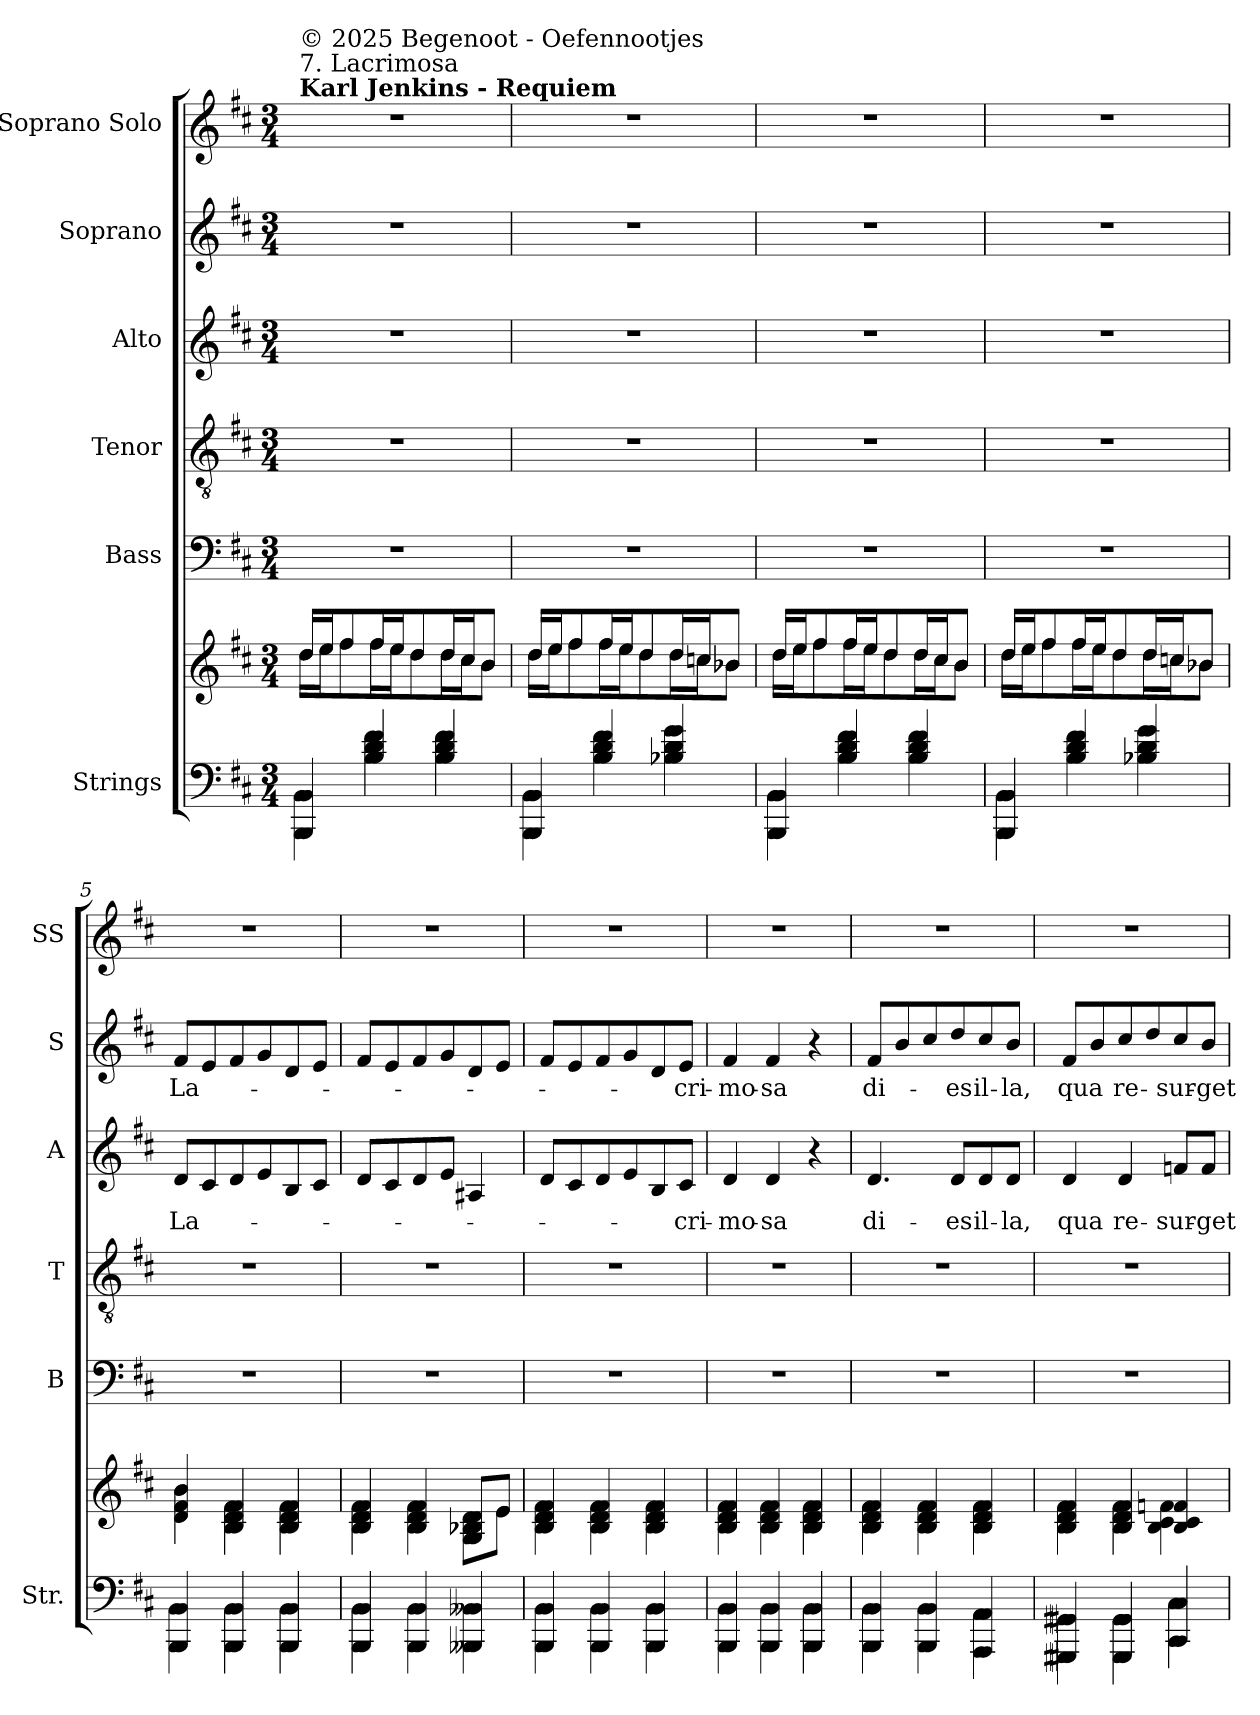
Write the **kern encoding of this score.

**kern	**kern	**kern	**kern	**kern	**text	**kern	**text	**kern
*part6	*part6	*part5	*part4	*part3	*part3	*part2	*part2	*part1
*staff7	*staff6	*staff5	*staff4	*staff3	*staff3	*staff2	*staff2	*staff1
*I"Strings	*	*I"Bass	*I"Tenor	*I"Alto	*	*I"Soprano	*	*I"Soprano Solo
*I'Str.	*	*I'B	*I'T	*I'A	*	*I'S	*	*I'SS
*clefF4	*clefG2	*clefF4	*clefGv2	*clefG2	*	*clefG2	*	*clefG2
*k[f#c#]	*k[f#c#]	*k[f#c#]	*k[f#c#]	*k[f#c#]	*	*k[f#c#]	*	*k[f#c#]
*D:	*D:	*D:	*D:	*D:	*	*D:	*	*D:
*M3/4	*M3/4	*M3/4	*M3/4	*M3/4	*	*M3/4	*	*M3/4
=1	=1	=1	=1	=1	=1	=1	=1	=1
*^	*^	*	*	*	*	*	*	*
!	!	!	!	!	!	!	!	!	!	!LO:TX:a:B:t=Karl Jenkins - Requiem
!	!	!	!	!	!	!	!	!	!	!LO:TX:a:t=7. Lacrimosa
!	!	!	!	!	!	!	!	!	!	!LO:TX:a:t=© 2025 Begenoot  -  Oefennootjes
4BBB/ 4BB/	4BBB\ 4BB\	16dd/LL	16dd\LL	2.r	2.r	2.r	.	2.r	.	2.r
.	.	16ee/J	16ee\J	.	.	.	.	.	.	.
.	.	8ff#/	8ff#\	.	.	.	.	.	.	.
4B/ 4d/ 4f#/	4B\ 4d\ 4f#\	16ff#/L	16ff#\L	.	.	.	.	.	.	.
.	.	16ee/J	16ee\J	.	.	.	.	.	.	.
.	.	8dd/	8dd\	.	.	.	.	.	.	.
4B/ 4d/ 4f#/	4B\ 4d\ 4f#\	16dd/L	16dd\L	.	.	.	.	.	.	.
.	.	16cc#/J	16cc#\J	.	.	.	.	.	.	.
.	.	8b/J	8b\J	.	.	.	.	.	.	.
=2	=2	=2	=2	=2	=2	=2	=2	=2	=2	=2
4BBB/ 4BB/	4BBB\ 4BB\	16dd/LL	16dd\LL	2.r	2.r	2.r	.	2.r	.	2.r
.	.	16ee/J	16ee\J	.	.	.	.	.	.	.
.	.	8ff#/	8ff#\	.	.	.	.	.	.	.
4B/ 4d/ 4f#/	4B\ 4d\ 4f#\	16ff#/L	16ff#\L	.	.	.	.	.	.	.
.	.	16ee/J	16ee\J	.	.	.	.	.	.	.
.	.	8dd/	8dd\	.	.	.	.	.	.	.
4B-X/ 4d/ 4g/	4B-\ 4d\ 4g\	16dd/L	16dd\L	.	.	.	.	.	.	.
.	.	16ccn/J	16cc\J	.	.	.	.	.	.	.
.	.	8b-X/J	8b-\J	.	.	.	.	.	.	.
=3	=3	=3	=3	=3	=3	=3	=3	=3	=3	=3
4BBB/ 4BB/	4BBB\ 4BB\	16dd/LL	16dd\LL	2.r	2.r	2.r	.	2.r	.	2.r
.	.	16ee/J	16ee\J	.	.	.	.	.	.	.
.	.	8ff#/	8ff#\	.	.	.	.	.	.	.
4B/ 4d/ 4f#/	4B\ 4d\ 4f#\	16ff#/L	16ff#\L	.	.	.	.	.	.	.
.	.	16ee/J	16ee\J	.	.	.	.	.	.	.
.	.	8dd/	8dd\	.	.	.	.	.	.	.
4B/ 4d/ 4f#/	4B\ 4d\ 4f#\	16dd/L	16dd\L	.	.	.	.	.	.	.
.	.	16cc#/J	16cc#\J	.	.	.	.	.	.	.
.	.	8b/J	8b\J	.	.	.	.	.	.	.
!!LO:LB:g=z
=4	=4	=4	=4	=4	=4	=4	=4	=4	=4	=4
4BBB/ 4BB/	4BBB\ 4BB\	16dd/LL	16dd\LL	2.r	2.r	2.r	.	2.r	.	2.r
.	.	16ee/J	16ee\J	.	.	.	.	.	.	.
.	.	8ff#/	8ff#\	.	.	.	.	.	.	.
4B/ 4d/ 4f#/	4B\ 4d\ 4f#\	16ff#/L	16ff#\L	.	.	.	.	.	.	.
.	.	16ee/J	16ee\J	.	.	.	.	.	.	.
.	.	8dd/	8dd\	.	.	.	.	.	.	.
4B-X/ 4d/ 4g/	4B-\ 4d\ 4g\	16dd/L	16dd\L	.	.	.	.	.	.	.
.	.	16ccn/J	16cc\J	.	.	.	.	.	.	.
.	.	8b-X/J	8b-\J	.	.	.	.	.	.	.
=5	=5	=5	=5	=5	=5	=5	=5	=5	=5	=5
!	!	!	!	!	!	!	!LO:LY:b	!	!LO:LY:b	!
4BBB/ 4BB/	4BBB\ 4BB\	4d/ 4f#/ 4b/	4d\ 4f#\ 4b\	2.r	2.r	8d/L	La-	8f#/L	La-	2.r
.	.	.	.	.	.	8c#/	.	8e/	.	.
4BBB/ 4BB/	4BBB\ 4BB\	4B/ 4d/ 4f#/	4B\ 4d\ 4f#\	.	.	8d/	.	8f#/	.	.
.	.	.	.	.	.	8e/	.	8g/	.	.
4BBB/ 4BB/	4BBB\ 4BB\	4B/ 4d/ 4f#/	4B\ 4d\ 4f#\	.	.	8B/	.	8d/	.	.
.	.	.	.	.	.	8c#/J	.	8e/J	.	.
=6	=6	=6	=6	=6	=6	=6	=6	=6	=6	=6
4BBB/ 4BB/	4BBB\ 4BB\	4B/ 4d/ 4f#/	4B\ 4d\ 4f#\	2.r	2.r	8d/L	.	8f#/L	.	2.r
.	.	.	.	.	.	8c#/	.	8e/	.	.
4BBB/ 4BB/	4BBB\ 4BB\	4B/ 4d/ 4f#/	4B\ 4d\ 4f#\	.	.	8d/	.	8f#/	.	.
.	.	.	.	.	.	8e/J	.	8g/	.	.
4BBB-X/ 4BB-X/	4BBB-\ 4BB-\	8G/ 8B-X/ 8d/L	8G\ 8B-\ 8d\L	.	.	4A#X/	.	8d/	.	.
.	.	8e/J	8e\J	.	.	.	.	8e/J	.	.
=7	=7	=7	=7	=7	=7	=7	=7	=7	=7	=7
4BBB/ 4BB/	4BBB\ 4BB\	4B/ 4d/ 4f#/	4B\ 4d\ 4f#\	2.r	2.r	8d/L	.	8f#/L	.	2.r
.	.	.	.	.	.	8c#/	.	8e/	.	.
4BBB/ 4BB/	4BBB\ 4BB\	4B/ 4d/ 4f#/	4B\ 4d\ 4f#\	.	.	8d/	.	8f#/	.	.
.	.	.	.	.	.	8e/	.	8g/	.	.
4BBB/ 4BB/	4BBB\ 4BB\	4B/ 4d/ 4f#/	4B\ 4d\ 4f#\	.	.	8B/	.	8d/	.	.
!	!	!	!	!	!	!	!LO:LY:b	!	!LO:LY:b	!
.	.	.	.	.	.	8c#/J	-cri-	8e/J	-cri-	.
!!LO:PB:g=z
=8	=8	=8	=8	=8	=8	=8	=8	=8	=8	=8
!	!	!	!	!	!	!	!LO:LY:b	!	!LO:LY:b	!
4BBB/ 4BB/	4BBB\ 4BB\	4B/ 4d/ 4f#/	4B\ 4d\ 4f#\	2.r	2.r	4d/	-mo-	4f#/	-mo-	2.r
!	!	!	!	!	!	!	!LO:LY:b	!	!LO:LY:b	!
4BBB/ 4BB/	4BBB\ 4BB\	4B/ 4d/ 4f#/	4B\ 4d\ 4f#\	.	.	4d/	-sa	4f#/	-sa	.
4BBB/ 4BB/	4BBB\ 4BB\	4B/ 4d/ 4f#/	4B\ 4d\ 4f#\	.	.	4r	.	4r	.	.
=9	=9	=9	=9	=9	=9	=9	=9	=9	=9	=9
!	!	!	!	!	!	!	!LO:LY:b	!	!LO:LY:b	!
4BBB/ 4BB/	4BBB\ 4BB\	4B/ 4d/ 4f#/	4B\ 4d\ 4f#\	2.r	2.r	4.d/	di-	8f#/L	di-	2.r
.	.	.	.	.	.	.	.	8b/	.	.
4BBB/ 4BB/	4BBB\ 4BB\	4B/ 4d/ 4f#/	4B\ 4d\ 4f#\	.	.	.	.	8cc#/	.	.
!	!	!	!	!	!	!	!LO:LY:b	!	!LO:LY:b	!
.	.	.	.	.	.	8d/L	-es	8dd/	-es	.
!	!	!	!	!	!	!	!LO:LY:b	!	!LO:LY:b	!
4AAA/ 4AA/	4AAA\ 4AA\	4B/ 4d/ 4f#/	4B\ 4d\ 4f#\	.	.	8d/	il-	8cc#/	il-	.
!	!	!	!	!	!	!	!LO:LY:b	!	!LO:LY:b	!
.	.	.	.	.	.	8d/J	-la,	8b/J	-la,	.
=10	=10	=10	=10	=10	=10	=10	=10	=10	=10	=10
!	!	!	!	!	!	!	!LO:LY:b	!	!LO:LY:b	!
4GGG#X/ 4GG#X/	4GGG#\ 4GG#\	4B/ 4d/ 4f#/	4B\ 4d\ 4f#\	2.r	2.r	4d/	qua	8f#/L	qua	2.r
.	.	.	.	.	.	.	.	8b/	.	.
!	!	!	!	!	!	!	!LO:LY:b	!	!LO:LY:b	!
4GGG#/ 4GG#/	4GGG#\ 4GG#\	4B/ 4d/ 4f#/	4B\ 4d\ 4f#\	.	.	4d/	re-	8cc#/	re-	.
.	.	.	.	.	.	.	.	8dd/	.	.
!	!	!	!	!	!	!	!LO:LY:b	!	!LO:LY:b	!
4CC#/ 4C#/	4CC#\ 4C#\	4B/ 4c#/ 4fn/	4B\ 4c#\ 4f\	.	.	8fn/L	-sur-	8cc#/	-sur-	.
!	!	!	!	!	!	!	!LO:LY:b	!	!LO:LY:b	!
.	.	.	.	.	.	8f/J	-get	8b/J	-get	.
*v	*v	*	*	*	*	*	*	*	*	*
*	*v	*v	*	*	*	*	*	*	*
=	=	=	=	=	=	=	=	=
*-	*-	*-	*-	*-	*-	*-	*-	*-
